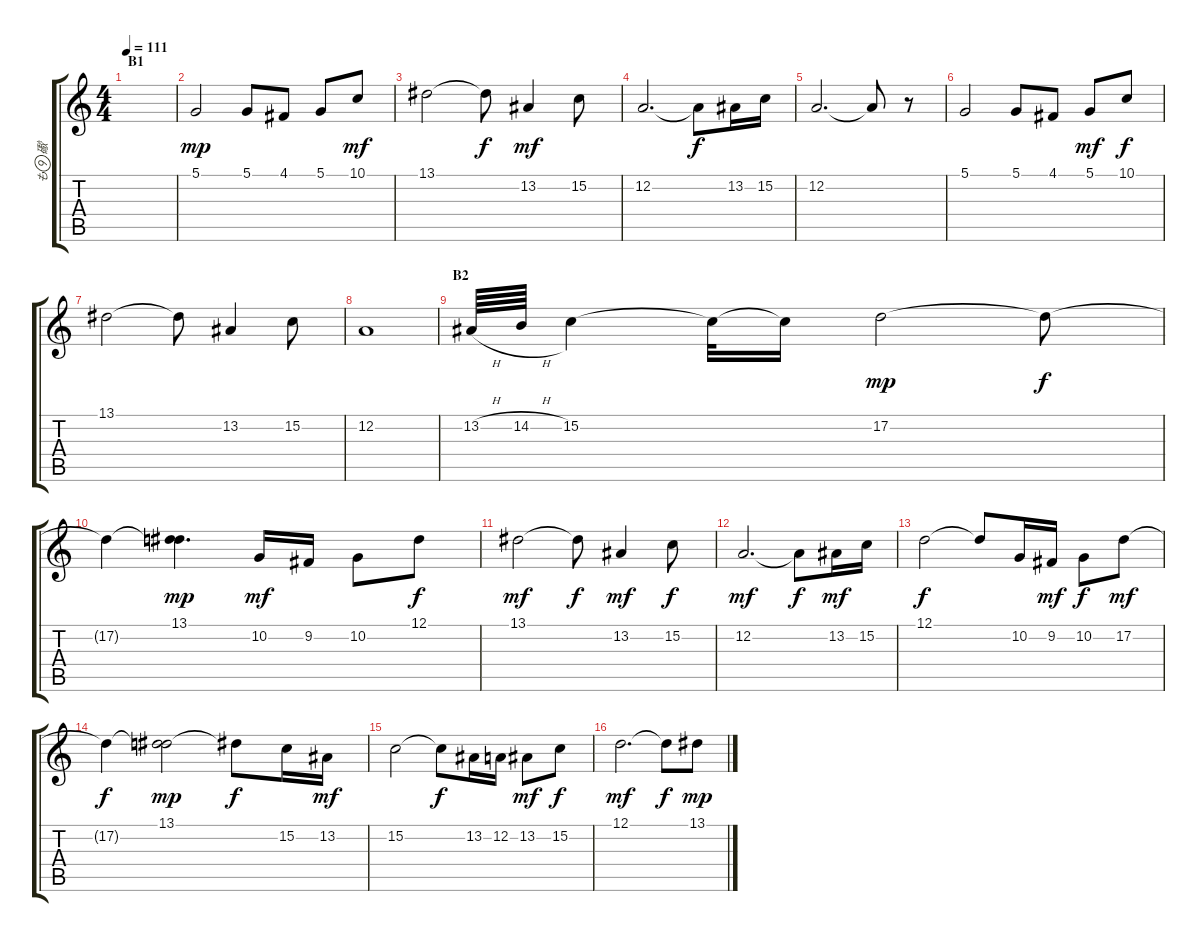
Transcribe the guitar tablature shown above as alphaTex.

\track ("も礮" "も礮") {instrument accordion}
\staff {score tabs}
\tuning (D4 A3 F3 C3 G2 D2) {hide}
\ts (4 4)
\section ("" "B1")
\tempo 111
\clef g2
\ks c
|
5.1.2{dy mp} 5.1.8 4.1.8 5.1.8 10.1.8{dy mf} |
13.1.2 13.1{t}.8{dy f} 13.2.4{dy mf} 15.2.8 |
12.2.2{d} 12.2{t}.8{dy f} 13.2.16 15.2.16 |
12.2.2{d} 12.2{t}.8 r.8 |
5.1.2{volume 7} 5.1.8 4.1.8 5.1.8{dy mf} 10.1.8{dy f} |
13.1.2 13.1{t}.8 13.2.4 15.2.8 |
12.2.1 |
\section ("" "B2")
13.2{h}.64{volume 8} 14.2{h}.64 15.2.4 15.2{t}.32 15.2{t}.16 17.2.2{dy mp} 17.2{t}.8{dy f} |
17.2{t}.4 (13.1 17.2{t}).4{d dy mp} 10.2.16{dy mf} 9.2.16 10.2.8 12.1.8{dy f} |
13.1.2{dy mf} 13.1{t}.8{dy f} 13.2.4{dy mf} 15.2.8{dy f} |
12.2.2{d dy mf} 12.2{t}.8{dy f} 13.2.16{dy mf} 15.2.16 |
12.1.2{dy f volume 9} 12.1{t}.8 10.2.16 9.2.16{dy mf} 10.2.8{dy f} 17.2.8{dy mf volume 8} |
17.2{t}.4{dy f} (13.1 17.2{t}).2{dy mp} 13.1{t}.8{dy f} 15.2.16 13.2.16{dy mf} |
15.2.2 15.2{t}.8{dy f} 13.2.16 12.2.16 13.2.8{dy mf} 15.2.8{dy f} |
12.1.2{d dy mf} 12.1{t}.8{dy f} 13.1.8{dy mp}
